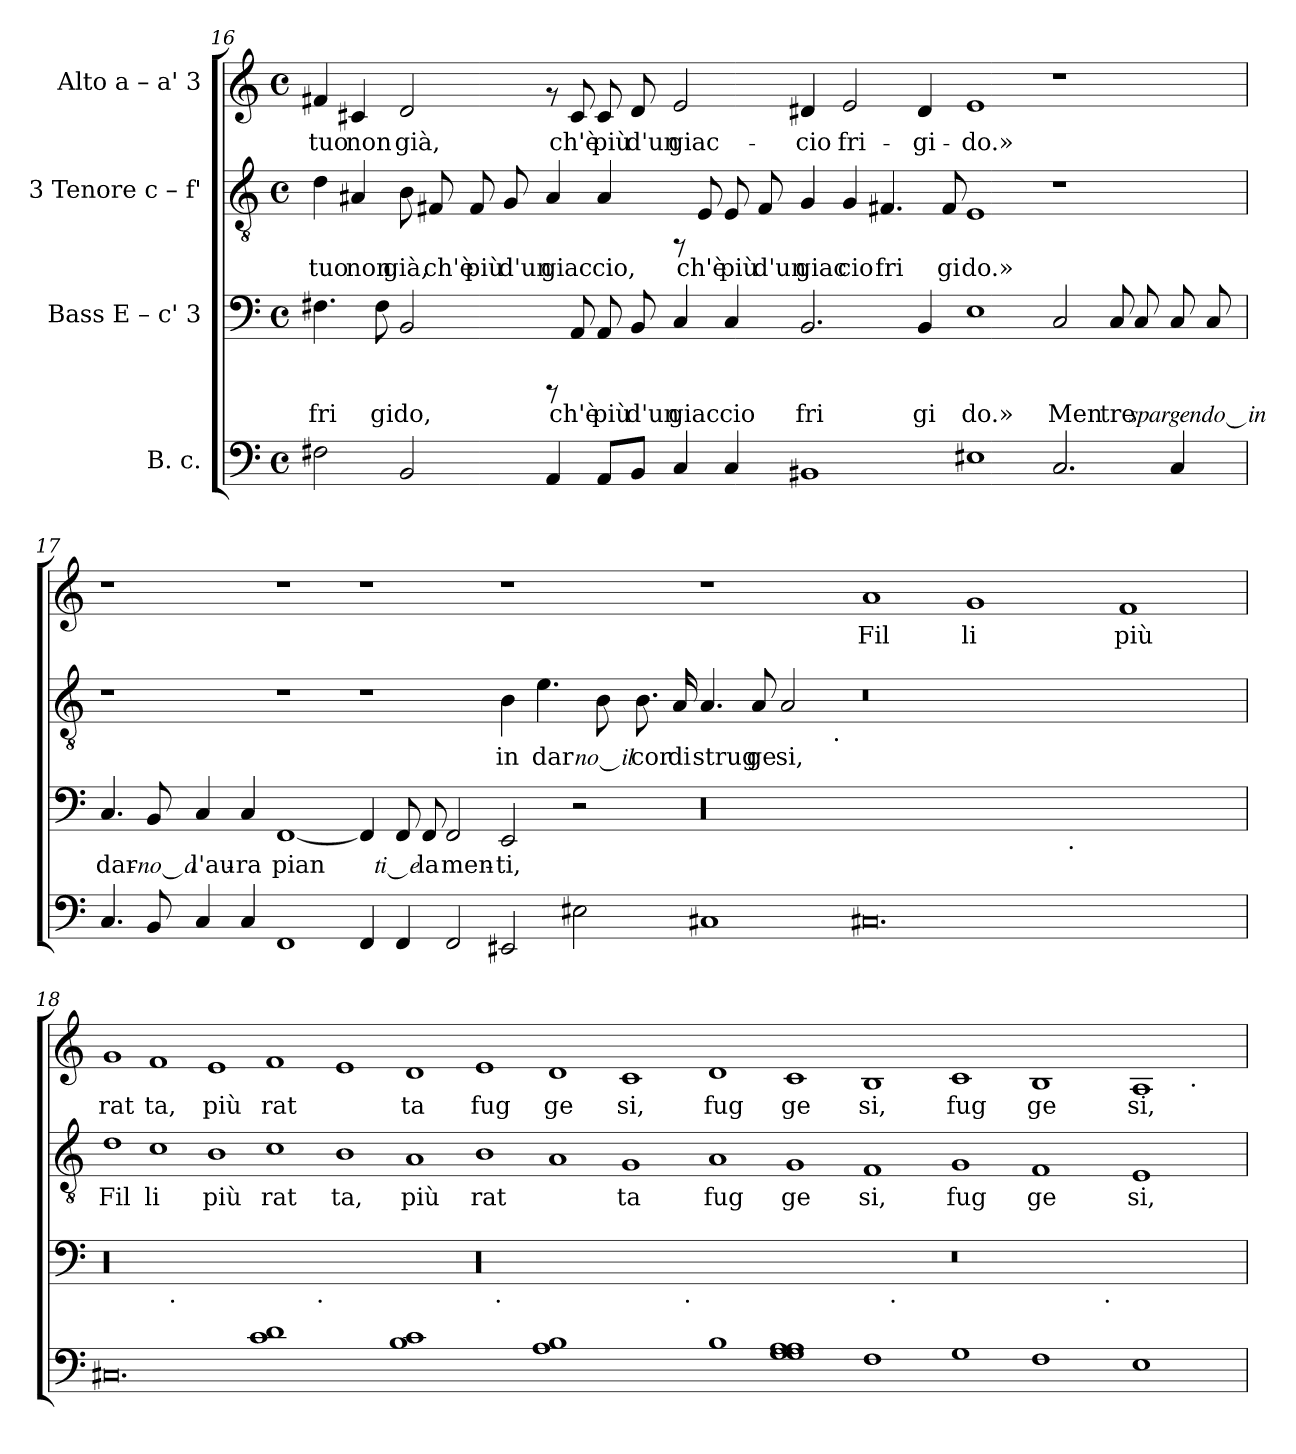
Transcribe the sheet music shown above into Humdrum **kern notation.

**kern	**kern	**text	**kern	**text	**kern	**text
*part4	*part3	*part3	*part2	*part2	*part1	*part1
*staff4	*staff3	*staff3	*staff2	*staff2	*staff1	*staff1
*I"B. c.	*I"Bass  E – c'  3	*	*I"3  Tenore  c – f'	*	*I"Alto  a – a'  3	*
!!LO:LB:g=z
*clefF4	*clefF4	*	*clefGv2	*	*clefG2	*
*k[]	*k[]	*	*k[]	*	*k[]	*
*C:	*C:	*	*C:	*	*C:	*
*M4/4	*M4/4	*	*M4/4	*	*M4/4	*
*met(c)	*met(c)	*	*met(c)	*	*met(c)	*
=16	=16	=16	=16	=16	=16	=16
!	!	!LO:LY:b:rj	!	!LO:LY:b:rj	!	!LO:LY:b:cj
2F#X\	4.F#X\	fri	4d\	tuo	4f#X/	tuo
!	!	!	!	!LO:LY:b:rj	!	!LO:LY:b:cj
.	.	.	4A#X/	non	4c#/	non
!	!	!LO:LY:b:rj	!	!	!	!
.	8F#\	gido,	.	.	.	.
!	!	!LO:LY:b:rj	!	!LO:LY:b:rj	!	!LO:LY:b:cj
2BB/	2BB/	.	8B\	già,	2d/	già,
!	!	!	!	!LO:LY:b:rj	!	!
.	.	.	8F#X/	ch'è	.	.
!	!	!	!	!LO:LY:b:rj	!	!
.	.	.	8F#/	più	.	.
!	!	!	!	!LO:LY:b:rj	!	!
.	.	.	8G/	d'un	.	.
!	!	!	!	!LO:LY:b:rj	!	!
4AA/	8rCCC	.	4A#/	giac	8rf	.
!	!	!LO:LY:b:rj	!	!	!	!LO:LY:b:cj
.	8AA/	ch'è	.	.	8c#/	ch'è
!	!	!LO:LY:b:rj	!	!LO:LY:b:rj	!	!LO:LY:b:cj
8AA/L	8AA/	più	4A#/	cio,	8c#/	più
!	!	!LO:LY:b:rj	!	!	!	!LO:LY:b:cj
8BB/J	8BB/	d'un	.	.	8d/	d'un
!	!	!LO:LY:b:rj	!	!	!	!LO:LY:b:cj
4C/	4C/	giac	8rFF	.	2e/	giac-
!	!	!	!	!LO:LY:b:rj	!	!
.	.	.	8E/	ch'è	.	.
!	!	!LO:LY:b:rj	!	!LO:LY:b:rj	!	!
4C/	4C/	cio	8E/	più	.	.
!	!	!	!	!LO:LY:b:rj	!	!
.	.	.	8F#/	d'un	.	.
!	!	!LO:LY:b:rj	!	!LO:LY:b:rj	!	!LO:LY:b:cj
1BB#	2.BB/	fri	4G/	giac	4d#/	-cio
!	!	!	!	!LO:LY:b:rj	!	!LO:LY:b:cj
.	.	.	4G/	cio	2e/	fri-
!	!	!	!	!LO:LY:b:rj	!	!
.	.	.	4.F#X/	fri	.	.
!	!	!LO:LY:b:rj	!	!	!	!LO:LY:b:cj
.	4BB/	gi	.	.	4d#/	-gi-
!	!	!	!	!LO:LY:b:rj	!	!
.	.	.	8F#/	gi	.	.
!	!	!LO:LY:b:rj	!	!LO:LY:b:rj	!	!LO:LY:b:cj
1E#	1E	do.»	1E	do.»	1e	-do.»
!	!	!LO:LY:b:rj	!	!	!	!
2.C/	2C/	Men	1r	.	1r	.
!	!	!LO:LY:b:rj	!	!	!	!
.	8C/	tre	.	.	.	.
!	!	!LO:LY:b:rj	!	!	!	!
.	8C/	spargendo‿in	.	.	.	.
!	!	!LO:LY:b:rj	!	!	!	!
4C/	8C/	.	.	.	.	.
!	!	!LO:LY:b:rj	!	!	!	!
.	8C/	.	.	.	.	.
!!LO:LB:g=z
=17	=17	=17	=17	=17	=17	=17
!	!	!LO:LY:b:rj	!	!	!	!
*	*^	*	*^	*	*	*
4.C/	4.C/	1ryy	dar-	1r	1ryy	.	1r	.
!	!	!	!LO:LY:b:rj	!	!	!	!	!
8BB/	8BB/	.	-no‿a	.	.	.	.	.
!	!	!	!LO:LY:b:rj	!	!	!	!	!
4C/	4C/	.	l'au-	.	.	.	.	.
!	!	!	!LO:LY:b:rj	!	!	!	!	!
4C/	4C/	.	-ra	.	.	.	.	.
!	!	!	!LO:LY:b:rj	!	!	!	!	!
1FF	[<1FF	1ryy	pian-	1r	1ryy	.	1r	.
!	!	!	!LO:LY:b:rj	!	!	!	!	!
4FF/	4FF/]	1ryy	--	1r	1ryy	.	1r	.
!	!	!	!LO:LY:b:rj	!	!	!	!	!
4FF/	8FF/	.	-ti‿e	.	.	.	.	.
!	!	!	!LO:LY:b:rj	!	!	!	!	!
.	8FF/	.	la	.	.	.	.	.
!	!	!	!LO:LY:b:rj	!	!	!	!	!
2FF/	2FF/	.	men-	.	.	.	.	.
!	!	!	!LO:LY:b:rj	!	!	!LO:LY:b:rj	!	!
2EE#/	2EE/	1ryy	-ti,	4B\	1ryy	in	1r	.
!	!	!	!	!	!	!LO:LY:b:rj	!	!
.	.	.	.	4.e\	.	dar	.	.
2E#\	2r	.	.	.	.	.	.	.
!	!	!	!	!	!	!LO:LY:b:rj	!	!
.	.	.	.	8B\	.	no‿il	.	.
!	!	!	!	!	!	!LO:LY:b:rj	!	!
.	.	.	.	8.B\	.	cor	.	.
!	!	!	!	!	!	!LO:LY:b:rj	!	!
.	.	.	.	16A/	.	di	.	.
!	!	!	!	!	!	!LO:LY:b:rj	!	!
1C#X	00r	1ryy	.	4.A/	2ryy	strug	1r	.
!	!	!	!	!	!	!LO:LY:b:rj	!	!
.	.	.	.	8A/	.	ge	.	.
!	!	!	!	!	!	!LO:LY:b:rj	!	!
.	.	.	.	2A/	4ryy	si,	.	.
.	.	.	.	.	16ryy	.	.	.
!	!	!	!	!	!LO:TX:b:t=.	!	!	!
.	.	.	.	.	1ryy	.	.	.
!	!	!	!	!	!	!	!	!LO:LY:b:cj
0.C#X	.	1ryy	.	0.r	.	.	1a	Fil
.	.	.	.	.	1ryy	.	.	.
!	!	!	!	!	!	!	!	!LO:LY:b:cj
.	.	2ryy	.	.	.	.	1g	li
.	.	8ryy	.	.	.	.	.	.
.	.	16ryy	.	.	.	.	.	.
.	.	64ryy	.	.	.	.	.	.
!	!	!LO:TX:b:t=.	!	!	!	!	!	!
.	.	1ryy	.	.	.	.	.	.
.	.	.	.	.	1ryy	.	.	.
!	!	!	!	!	!	!	!	!LO:LY:b:cj
.	.	.	.	.	.	.	1f	più
.	.	4ryy	.	.	.	.	.	.
.	.	.	.	.	8.ryy	.	.	.
.	.	32.ryy	.	.	.	.	.	.
!!LO:PB:g=z
=18	=18	=18	=18	=18	=18	=18	=18	=18
!	!	!	!	!LO:TX:b:t=.	!	!	!	!
!	!	!	!	!	!	!LO:LY:b:rj	!	!LO:LY:b:cj
*	*^	*	*	*	*	*	*^	*
*	*	*	*^	*	*	*	*	*	*	*
*	*	*	*	*^	*	*	*	*	*	*	*
*	*	*	*	*	*^	*	*	*	*	*	*	*
*	*	*	*	*	*	*^	*	*v	*v	*	*	*	*
0.C#X	00.r	1ryy	4%15ryy	1ryy	1ryy	1ryy	1ryy	.	1d	Fil	1g	1ryy	rat
!	!	!	!	!	!	!	!	!	!	!LO:LY:b:rj	!	!	!LO:LY:b:cj
.	.	8...ryy	.	1ryy	1ryy	1ryy	1ryy	.	1c	li	1f	1ryy	ta,
!	!	!LO:TX:b:t=.	!	!	!	!	!	!	!	!	!	!	!
.	.	1ryy	.	.	.	.	.	.	.	.	.	.	.
!	!	!	!	!	!	!	!	!	!	!LO:LY:b:rj	!	!	!LO:LY:b:cj
.	.	.	.	1ryy	1ryy	1ryy	1ryy	.	1B	più	1e	1ryy	più
.	.	1ryy	.	.	.	.	.	.	.	.	.	.	.
!	!	!	!	!	!	!	!	!	!	!LO:LY:b:rj	!	!	!LO:LY:b:cj
1d 1c	.	.	.	1ryy	1ryy	1ryy	1ryy	.	1c	rat	1f	1ryy	rat
.	.	1ryy	.	.	.	.	.	.	.	.	.	.	.
!	!	!	!LO:TX:b:t=.	!	!	!	!	!	!	!	!	!	!
.	.	.	1ryy	.	.	.	.	.	.	.	.	.	.
!	!	!	!	!	!	!	!	!	!	!LO:LY:b:rj	!	!	!LO:LY:b:cj
1ryy	.	.	.	1ryy	1ryy	1ryy	1ryy	.	1B	ta,	1e	1ryy	.
.	.	1ryy	.	.	.	.	.	.	.	.	.	.	.
.	.	.	1ryy	.	.	.	.	.	.	.	.	.	.
!	!	!	!	!	!	!	!	!	!	!LO:LY:b:rj	!	!	!LO:LY:b:cj
1B 1c	.	.	.	1ryy	1ryy	1ryy	1ryy	.	1A	più	1d	1ryy	ta
.	.	1ryy	.	.	.	.	.	.	.	.	.	.	.
.	.	.	1ryy	.	.	.	.	.	.	.	.	.	.
!	!	!	!	!	!	!	!	!	!	!LO:LY:b:rj	!	!	!LO:LY:b:cj
1ryy	00.r	.	.	8..ryy	1ryy	1ryy	1ryy	.	1B	rat	1e	1ryy	fug
!	!	!	!	!LO:TX:b:t=.	!	!	!	!	!	!	!	!	!
.	.	.	.	1ryy	.	.	.	.	.	.	.	.	.
.	.	1ryy	.	.	.	.	.	.	.	.	.	.	.
.	.	.	1ryy	.	.	.	.	.	.	.	.	.	.
!	!	!	!	!	!	!	!	!	!	!LO:LY:b:rj	!	!	!LO:LY:b:cj
1B 1A	.	.	.	.	1ryy	1ryy	1ryy	.	1A	.	1d	1ryy	ge
.	.	.	.	1ryy	.	.	.	.	.	.	.	.	.
.	.	1ryy	.	.	.	.	.	.	.	.	.	.	.
.	.	.	1ryy	.	.	.	.	.	.	.	.	.	.
!	!	!	!	!	!	!	!	!	!	!LO:LY:b:rj	!	!	!LO:LY:b:cj
1ryy	.	.	.	.	2ryy	1ryy	1ryy	.	1G	ta	1c	1ryy	si,
.	.	.	.	1ryy	.	.	.	.	.	.	.	.	.
.	.	1ryy	.	.	.	.	.	.	.	.	.	.	.
.	.	.	.	.	8..ryy	.	.	.	.	.	.	.	.
!	!	!	!	!	!LO:TX:b:t=.	!	!	!	!	!	!	!	!
.	.	.	.	.	1ryy	.	.	.	.	.	.	.	.
.	.	.	1ryy	.	.	.	.	.	.	.	.	.	.
!	!	!	!	!	!	!	!	!	!	!LO:LY:b:rj	!	!	!LO:LY:b:cj
1B	.	.	.	.	.	1ryy	1ryy	.	1A	fug	1d	1ryy	fug
.	.	.	.	1ryy	.	.	.	.	.	.	.	.	.
.	.	1ryy	.	.	.	.	.	.	.	.	.	.	.
.	.	.	.	.	1ryy	.	.	.	.	.	.	.	.
.	.	.	1ryy	.	.	.	.	.	.	.	.	.	.
!	!	!	!	!	!	!	!	!	!	!LO:LY:b:rj	!	!	!LO:LY:b:cj
1A 1A 1G 1G	.	.	.	.	.	1ryy	1ryy	.	1G	ge	1c	1ryy	ge
.	.	.	.	1ryy	.	.	.	.	.	.	.	.	.
.	.	1ryy	.	.	.	.	.	.	.	.	.	.	.
.	.	.	.	.	1ryy	.	.	.	.	.	.	.	.
.	.	.	1ryy	.	.	.	.	.	.	.	.	.	.
!	!	!	!	!	!	!	!	!	!	!LO:LY:b:rj	!	!	!LO:LY:b:cj
1F	.	.	.	.	.	8ryy	1ryy	.	1F	si,	1B	1ryy	si,
.	.	.	.	.	.	16ryy	.	.	.	.	.	.	.
.	.	.	.	.	.	64ryy	.	.	.	.	.	.	.
!	!	!	!	!	!	!LO:TX:b:t=.	!	!	!	!	!	!	!
.	.	.	.	.	.	1ryy	.	.	.	.	.	.	.
.	.	.	.	1ryy	.	.	.	.	.	.	.	.	.
.	.	1ryy	.	.	.	.	.	.	.	.	.	.	.
.	.	.	.	.	1ryy	.	.	.	.	.	.	.	.
.	.	.	1ryy	.	.	.	.	.	.	.	.	.	.
!	!	!	!	!	!	!	!	!	!	!LO:LY:b:rj	!	!	!LO:LY:b:cj
1G	0.r	.	.	.	.	.	1ryy	.	1G	fug	1c	1ryy	fug
.	.	.	.	.	.	1ryy	.	.	.	.	.	.	.
.	.	.	.	1ryy	.	.	.	.	.	.	.	.	.
.	.	1ryy	.	.	.	.	.	.	.	.	.	.	.
.	.	.	.	.	1ryy	.	.	.	.	.	.	.	.
.	.	.	1ryy	.	.	.	.	.	.	.	.	.	.
!	!	!	!	!	!	!	!	!	!	!LO:LY:b:rj	!	!	!LO:LY:b:cj
1F	.	.	.	.	.	.	2ryy	.	1F	ge	1B	1ryy	ge
.	.	.	.	.	.	1ryy	.	.	.	.	.	.	.
.	.	.	.	1ryy	.	.	.	.	.	.	.	.	.
.	.	1ryy	.	.	.	.	.	.	.	.	.	.	.
.	.	.	.	.	.	.	8ryy	.	.	.	.	.	.
.	.	.	.	.	.	.	16ryy	.	.	.	.	.	.
.	.	.	.	.	.	.	64ryy	.	.	.	.	.	.
!	!	!	!	!	!	!	!LO:TX:b:t=.	!	!	!	!	!	!
.	.	.	.	.	.	.	1ryy	.	.	.	.	.	.
.	.	.	.	.	1ryy	.	.	.	.	.	.	.	.
.	.	.	1ryy	.	.	.	.	.	.	.	.	.	.
!	!	!	!	!	!	!	!	!	!	!LO:LY:b:rj	!	!	!LO:LY:b:cj
1E	.	.	.	.	.	.	.	.	1E	si,	1A	2ryy	si,
.	.	.	.	.	.	2ryy	.	.	.	.	.	.	.
.	.	.	.	2ryy	.	.	.	.	.	.	.	.	.
.	.	2ryy	.	.	.	.	.	.	.	.	.	.	.
.	.	.	.	.	.	.	.	.	.	.	.	16.ryy	.
!	!	!	!	!	!	!	!	!	!	!	!	!LO:TX:b:t=.	!
.	.	.	.	.	.	.	.	.	.	.	.	4ryy	.
.	.	.	.	.	.	4ryy	4ryy	.	.	.	.	.	.
.	.	.	.	4ryy	4ryy	.	.	.	.	.	.	.	.
.	.	4ryy	.	.	.	.	.	.	.	.	.	.	.
.	.	.	4ryy	.	.	.	.	.	.	.	.	.	.
.	.	.	.	.	.	.	.	.	.	.	.	8ryy	.
.	.	.	.	.	.	32.ryy	32.ryy	.	.	.	.	.	.
.	.	.	.	32ryy	32ryy	.	.	.	.	.	.	32ryy	.
.	.	64ryy	.	.	.	.	.	.	.	.	.	.	.
*	*v	*v	*v	*v	*v	*v	*v	*	*	*	*v	*v	*
=	=	=	=	=	=	=
*-	*-	*-	*-	*-	*-	*-
